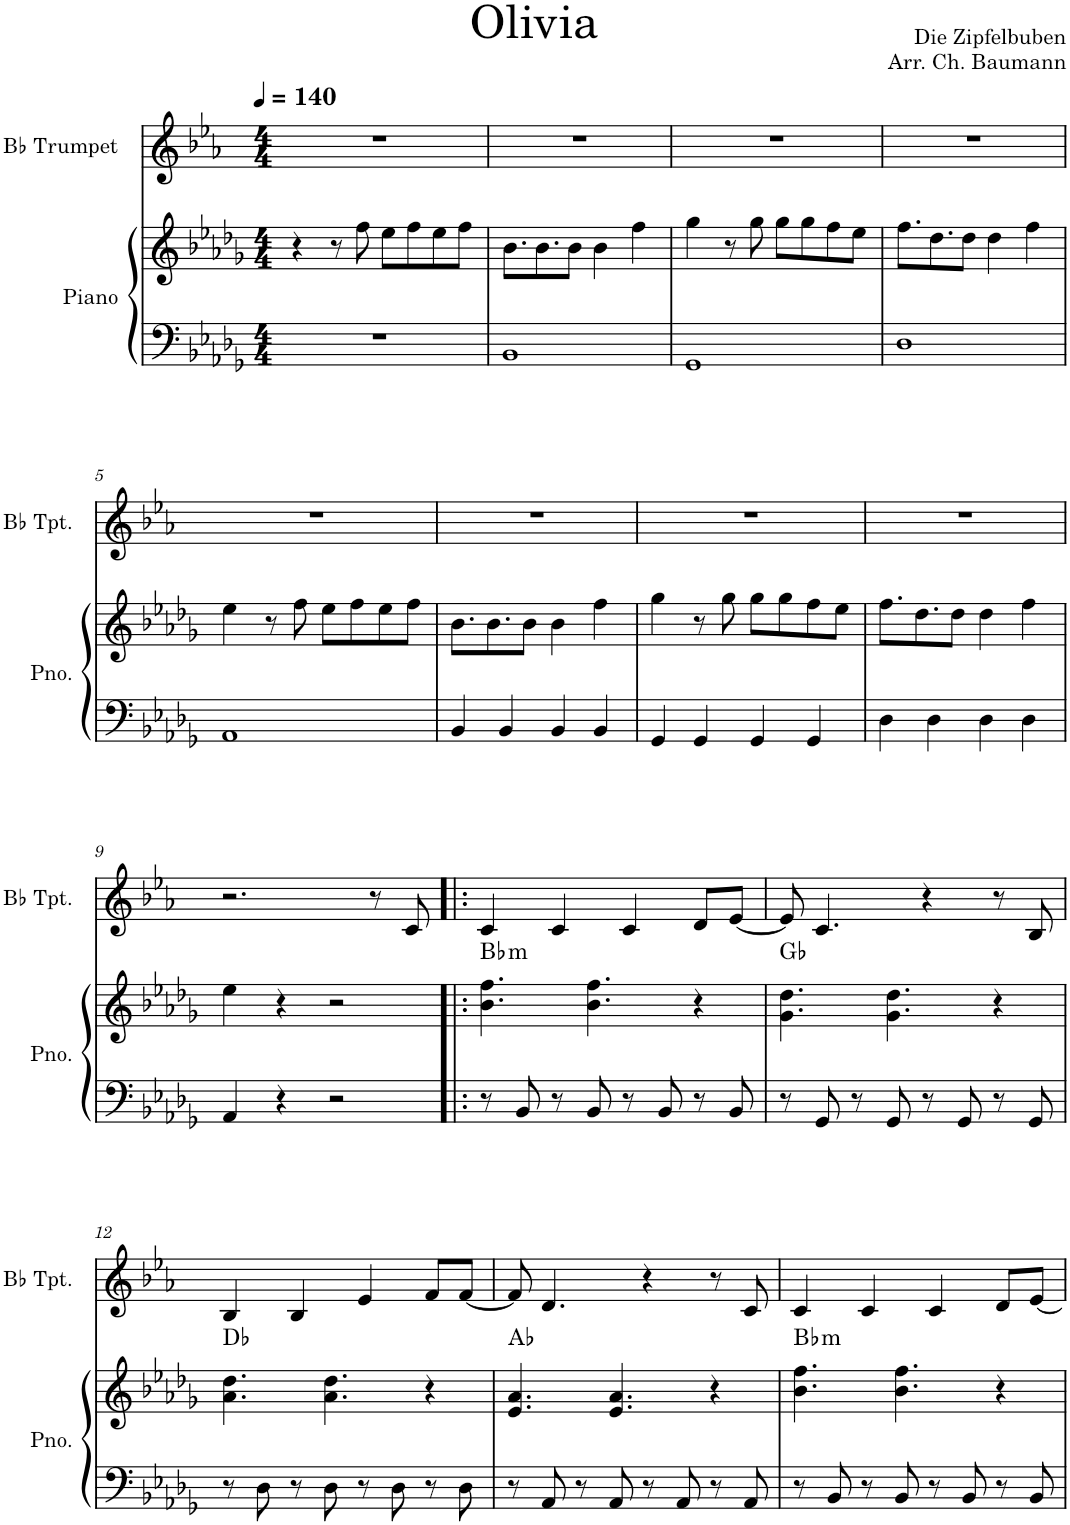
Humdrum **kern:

**kern	**kern	**harte	**kern
*part2	*part2	*part2	*part1
*staff3	*staff2	*	*staff1
*I"Piano	*	*	*I"Bb Trumpet
*I'Pno.	*	*	*I'Bb Tpt.
*clefF4	*clefG2	*	*clefG2
*	*	*	*Trd1c2
*k[b-e-a-d-g-]	*k[b-e-a-d-g-]	*	*k[b-e-a-]
*M4/4	*M4/4	*	*M4/4
*MM140	*MM140	*	*MM140
=1	=1	=1	=1
1r	4r	.	1r
.	8r	.	.
.	8ff\	.	.
.	8ee-\L	.	.
.	8ff\	.	.
.	8ee-\	.	.
.	8ff\J	.	.
=2	=2	=2	=2
1BB-	8.b-\L	.	1r
.	8.b-\	.	.
.	8b-\J	.	.
.	4b-\	.	.
.	4ff\	.	.
=3	=3	=3	=3
1GG-	4gg-\	.	1r
.	8r	.	.
.	8gg-\	.	.
.	8gg-\L	.	.
.	8gg-\	.	.
.	8ff\	.	.
.	8ee-\J	.	.
=4	=4	=4	=4
1D-	8.ff\L	.	1r
.	8.dd-\	.	.
.	8dd-\J	.	.
.	4dd-\	.	.
.	4ff\	.	.
!!LO:LB:g=z
=5	=5	=5	=5
1AA-	4ee-\	.	1r
.	8r	.	.
.	8ff\	.	.
.	8ee-\L	.	.
.	8ff\	.	.
.	8ee-\	.	.
.	8ff\J	.	.
=6	=6	=6	=6
4BB-/	8.b-\L	.	1r
.	8.b-\	.	.
4BB-/	.	.	.
.	8b-\J	.	.
4BB-/	4b-\	.	.
4BB-/	4ff\	.	.
=7	=7	=7	=7
4GG-/	4gg-\	.	1r
4GG-/	8r	.	.
.	8gg-\	.	.
4GG-/	8gg-\L	.	.
.	8gg-\	.	.
4GG-/	8ff\	.	.
.	8ee-\J	.	.
=8	=8	=8	=8
4D-\	8.ff\L	.	1r
.	8.dd-\	.	.
4D-\	.	.	.
.	8dd-\J	.	.
4D-\	4dd-\	.	.
4D-\	4ff\	.	.
!!LO:LB:g=z
=9	=9	=9	=9
4AA-/	4ee-\	.	2.r
4r	4r	.	.
2r	2r	.	.
.	.	.	8r
.	.	.	8c/
=10!|:	=10!|:	=10!|:	=10!|:
!	!	!LO:H:kt=m	!
8r	4.b-\ 4.ff\	Bb:min	4c/
8BB-/	.	.	.
8r	.	.	4c/
8BB-/	4.b-\ 4.ff\	.	.
8r	.	.	4c/
8BB-/	.	.	.
8r	4r	.	8d/L
8BB-/	.	.	[8e-/J
=11	=11	=11	=11
8r	4.g-\ 4.dd-\	Gb:maj	8e-/]
8GG-/	.	.	4.c/
8r	.	.	.
8GG-/	4.g-\ 4.dd-\	.	.
8r	.	.	4r
8GG-/	.	.	.
8r	4r	.	8r
8GG-/	.	.	8B-/
!!LO:LB:g=z
=12	=12	=12	=12
8r	4.a-\ 4.dd-\	Db:maj	4B-/
8D-\	.	.	.
8r	.	.	4B-/
8D-\	4.a-\ 4.dd-\	.	.
8r	.	.	4e-/
8D-\	.	.	.
8r	4r	.	8f/L
8D-\	.	.	[8f/J
=13	=13	=13	=13
8r	4.e-/ 4.a-/	Ab:maj	8f/]
8AA-/	.	.	4.d/
8r	.	.	.
8AA-/	4.e-/ 4.a-/	.	.
8r	.	.	4r
8AA-/	.	.	.
8r	4r	.	8r
8AA-/	.	.	8c/
=14	=14	=14	=14
!	!	!LO:H:kt=m	!
8r	4.b-\ 4.ff\	Bb:min	4c/
8BB-/	.	.	.
8r	.	.	4c/
8BB-/	4.b-\ 4.ff\	.	.
8r	.	.	4c/
8BB-/	.	.	.
8r	4r	.	8d/L
8BB-/	.	.	[8e-/J
=	=	=	=
*-	*-	*-	*-
